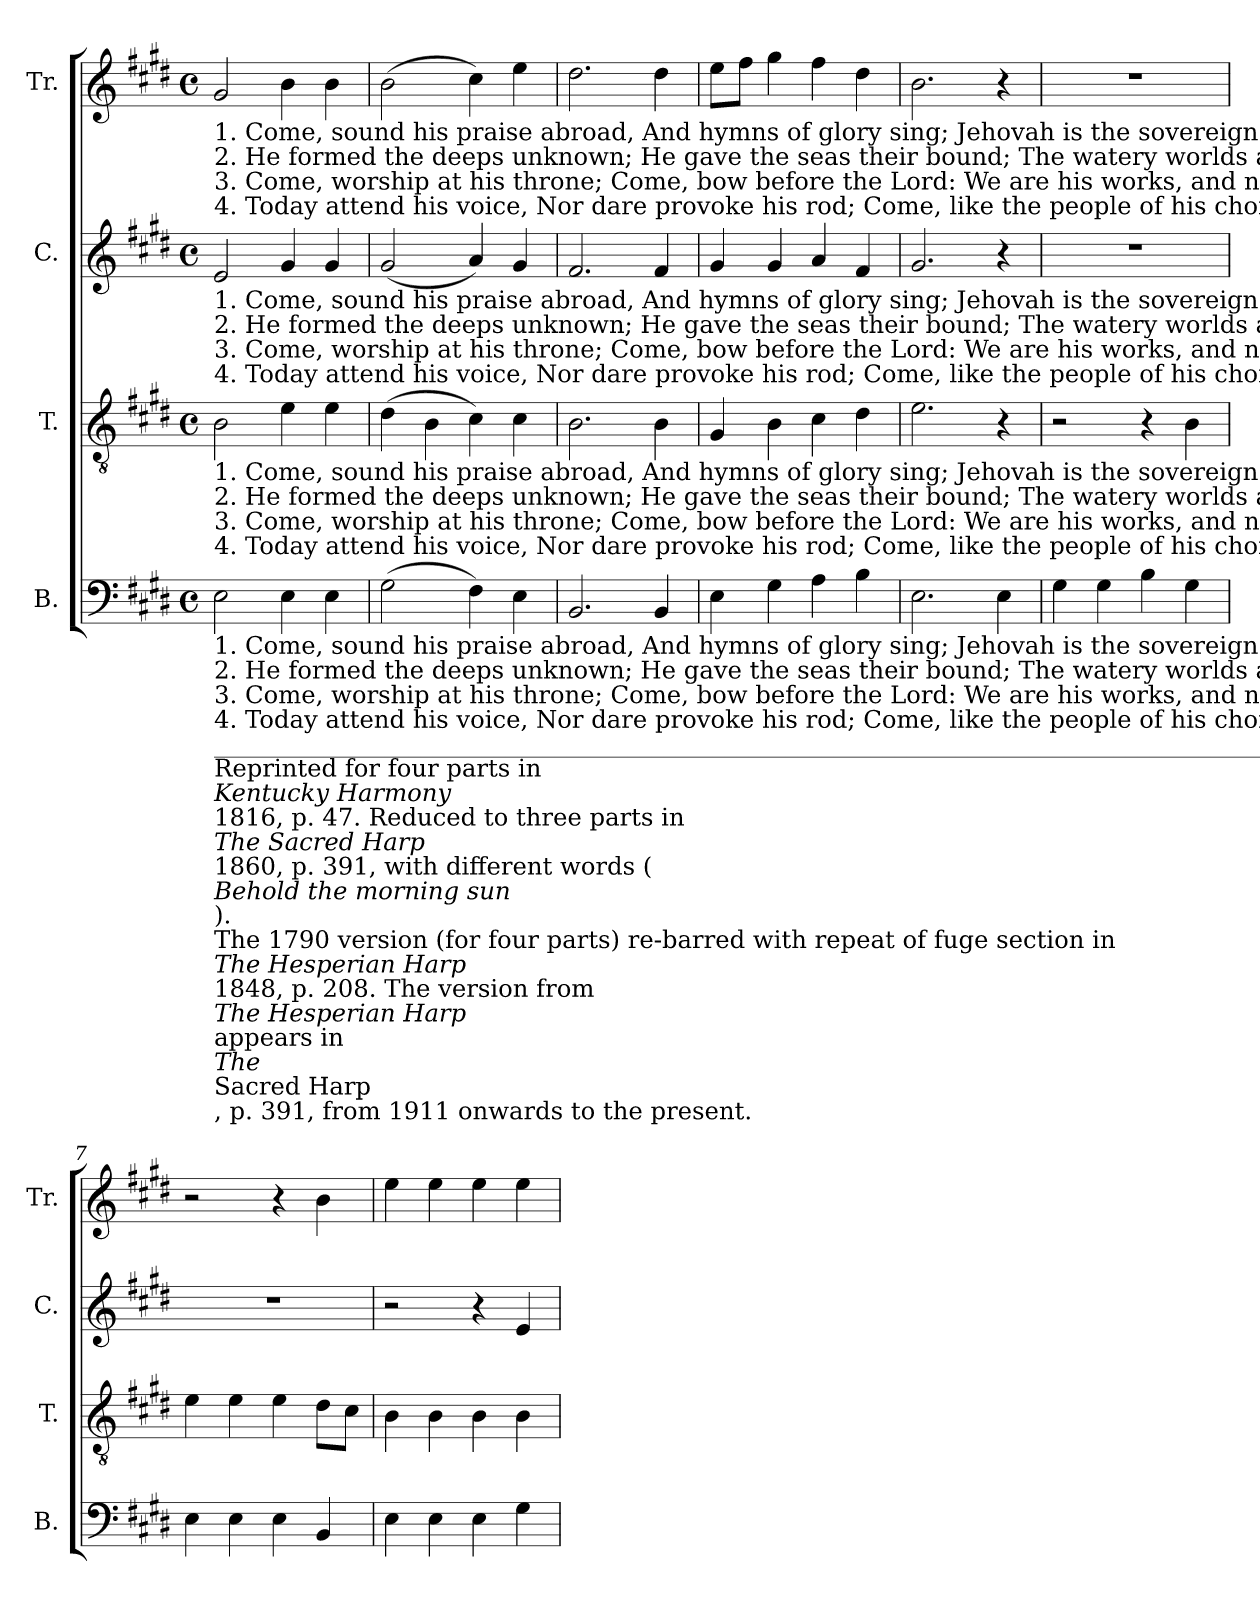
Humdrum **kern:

**kern	**kern	**kern	**kern
*part4	*part3	*part2	*part1
*staff4	*staff3	*staff2	*staff1
*I"B.	*I"T.	*I"C.	*I"Tr.
*I'B.	*I'T.	*I'C.	*I'Tr.
*clefF4	*clefGv2	*clefG2	*clefG2
*k[f#c#g#d#]	*k[f#c#g#d#]	*k[f#c#g#d#]	*k[f#c#g#d#]
*M4/4	*M4/4	*M4/4	*M4/4
*met(c)	*met(c)	*met(c)	*met(c)
*MM120	*MM120	*MM120	*MM120
=1	=1	=1	=1
!	!	!	!LO:TX:b:t=1. Come, sound his praise abroad, And hymns of glory sing;                                           Jehovah is the sovereign God, The  u – ni–ver–sal    King.          Je – ho–vah  is  the sovereign God, The  un–i–ver–sal King.
!	!	!	!LO:TX:b:t=2. He formed the deeps unknown; He gave the seas their bound;                              The watery worlds are all his own, And all the solid ground.        The  watery worlds are all his own, And  all  the solid ground.
!	!	!	!LO:TX:b:t=3. Come, worship at his throne; Come, bow before the Lord&colon;                                      We are his works, and not our own; He formed us by his word. We are his works, and not our own; He formed us by his word.
!	!	!	!LO:TX:b:t=4. Today   attend       his  voice,     Nor  dare  provoke his rod;                                 Come, like the people of his choice, And own your gracious God. Come, like the people of his choice, And own your gracious God.
!	!	!LO:TX:b:t=1. Come, sound his praise abroad, And hymns of glory sing;                                                                              Jehovah is the sovereign God,  The     universal     King.                      The  un     –      i  – ver – sal            King.	!
!	!	!LO:TX:b:t=2. He formed the deeps unknown; He gave the seas their bound;                                                             The watery worlds are all his own, And all the solid ground.                  And  all            the    so  –  lid        ground.	!
!	!	!LO:TX:b:t=3. Come, worship at his throne; Come, bow before the Lord&colon;                                                                    We are his works, and not our own; He formed us by his word.               He   formed     us     by      his          word.	!
!	!	!LO:TX:b:t=4. Today   attend       his  voice,     Nor  dare  provoke his rod;                                                                    Come, like the people of his choice, And own your gracious God.            And  own       your   gra – cious       God.	!
!	!LO:TX:b:t=1. Come, sound his praise abroad, And hymns of glory sing;                         Jehovah is the sovereign God, The  u-ni-ver-sal   King.____________    Je – ho–vah is the sovereign God, The  un–i–ver–sal King.	!	!
!	!LO:TX:b:t=2. He formed the deeps unknown; He gave the seas their bound;            The watery worlds are all his own, And all the solid ground. _________   The  watery worlds are all his own, And all the solid ground.	!	!
!	!LO:TX:b:t=3. Come, worship at his throne; Come, bow before the Lord&colon;                     We are his works, and not our own; He formed us by his word. _______  We are his works, and not our own; He formed us by his word.	!	!
!	!LO:TX:b:t=4. Today   attend       his  voice,     Nor  dare  provoke his rod;                      Come, like the people of his choice, And own your gracious God. ______ Come, like the people of his choice, And own your gracious God.	!	!
!LO:TX:b:t=1. Come, sound his praise abroad, And hymns of glory sing; Jehovah is the sovereign God, The  universal    King. ___________     Je – ho–vah  is  the  sovereign God, The  un      –    i – ver  – sal             King.	!	!	!
!LO:TX:b:t=2. He formed the deeps unknown; He gave the seas their bound; The watery worlds are all his own, And all the solid ground. ___    The  watery  worlds  are all his own, And  all            the  so  –  lid         ground.	!	!	!
!LO:TX:b:t=3. Come, worship at his throne; Come, bow before the Lord&colon; We are his works, and not our own; He formed us by his word. ____    We  are his works, and not our own; He   formed    us    by      his           word.	!	!	!
!LO:TX:b:t=4. Today   attend       his  voice,     Nor  dare  provoke his rod;  Come, like the people of his choice, And own your gracious God. ___    Come, like the people of his choice,  And  own      your  gra – cious       God.	!	!	!
!LO:TX:b:t=___________________________________________________________________________________________________________________________	!	!	!
!LO:TX:b:t=Reprinted for four parts in	!	!	!
!LO:TX:b:i:t=Kentucky Harmony	!	!	!
!LO:TX:b:t=1816, p. 47. Reduced to three parts in	!	!	!
!LO:TX:b:i:t=The Sacred Harp	!	!	!
!LO:TX:b:t=1860, p. 391, with different words (	!	!	!
!LO:TX:b:i:t=Behold the morning sun	!	!	!
!LO:TX:b:t=).	!	!	!
!LO:TX:b:t=The 1790 version (for four parts) re-barred with repeat of fuge section in	!	!	!
!LO:TX:b:i:t=The Hesperian Harp	!	!	!
!LO:TX:b:t=1848, p. 208. The version from	!	!	!
!LO:TX:b:i:t=The Hesperian Harp	!	!	!
!LO:TX:b:t=appears in	!	!	!
!LO:TX:b:i:t=The	!	!	!
!LO:TX:b:t=Sacred Harp	!	!	!
!LO:TX:b:t=, p. 391, from 1911 onwards to the present.	!	!	!
2E!\	2B!\	2e!/	2g#!/
4E!\	4e!\	4g#!/	4b!\
4E!\	4e!\	4g#!/	4b!\
=2	=2	=2	=2
(>2G#!\	(>4d#!\	(<2g#!/	(>2b!\
.	4B!\	.	.
4F#!\)	4c#!\)	4a!/)	4cc#!\)
4E!\	4c#!\	4g#!/	4ee!\
=3	=3	=3	=3
2.BB!/	2.B!\	2.f#!/	2.dd#!\
4BB!/	4B!\	4f#!/	4dd#!\
=4	=4	=4	=4
4E!\	4G#!/	4g#!/	8ee!\L
.	.	.	8ff#!\J
4G#!\	4B!\	4g#!/	4gg#!\
4A!\	4c#!\	4a!/	4ff#!\
4B!\	4d#!\	4f#!/	4dd#!\
=5	=5	=5	=5
2.E!\	2.e!\	2.g#!/	2.b!\
4E!\	4r	4r	4r
=6	=6	=6	=6
4G#!\	2r	1r	1r
4G#!\	.	.	.
4B!\	4r	.	.
4G#!\	4B!\	.	.
=7	=7	=7	=7
4E!\	4e!\	1r	2r
4E!\	4e!\	.	.
4E!\	4e!\	.	4r
4BB!/	8d#!\L	.	4b!\
.	8c#!\J	.	.
=8	=8	=8	=8
4E!\	4B!\	2r	4ee!\
4E!\	4B!\	.	4ee!\
4E!\	4B!\	4r	4ee!\
4G#!\	4B!\	4e!/	4ee!\
=	=	=	=
*-	*-	*-	*-
